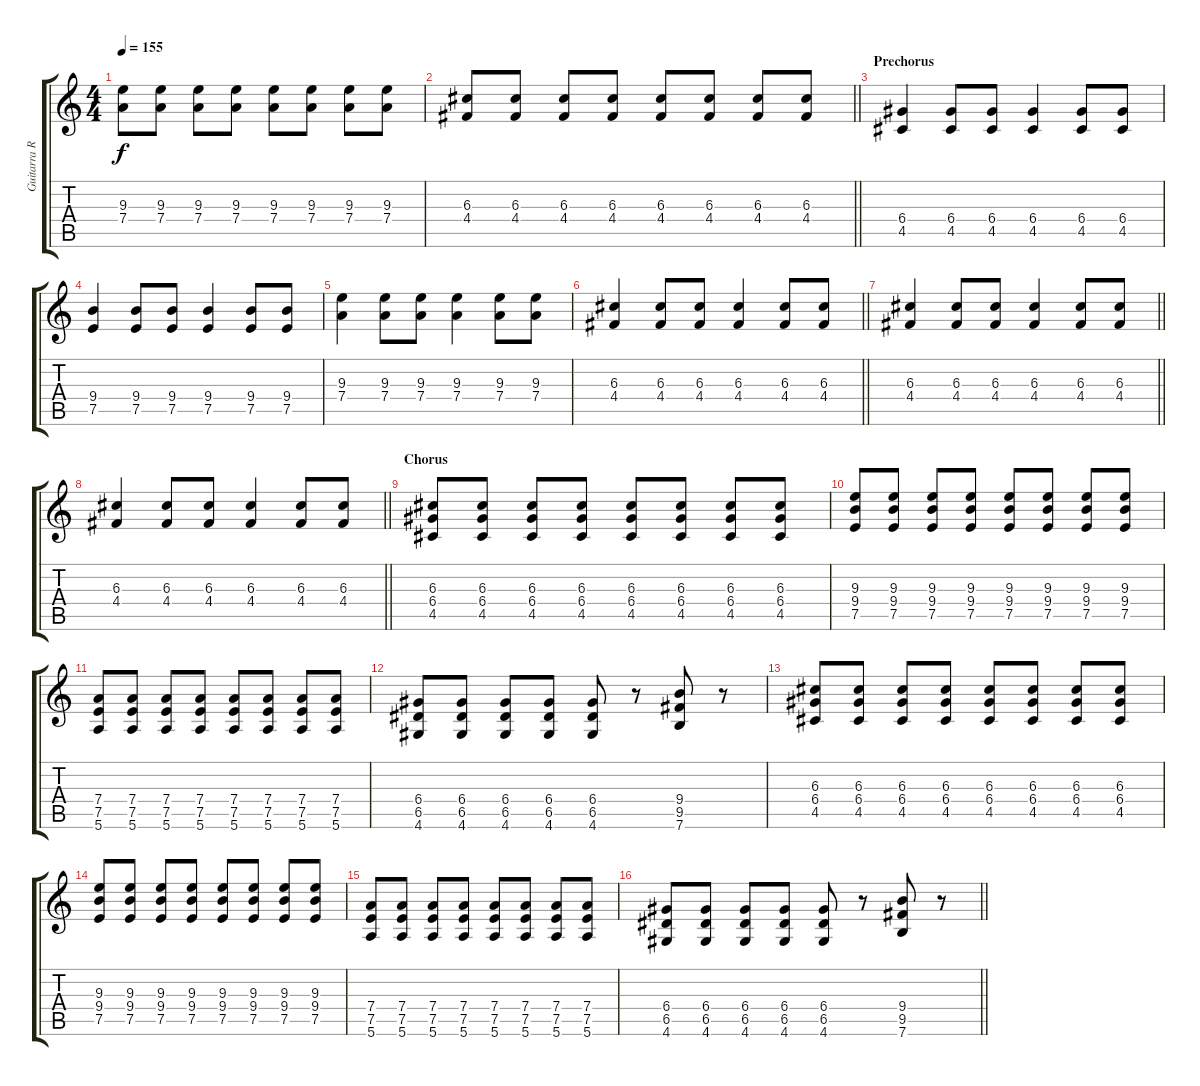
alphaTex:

\track ("Guitarra Rítimica (David)" "Guitarra R") {instrument distortionguitar}
\staff {score tabs}
\tuning (E4 B3 G3 D3 A2 E2) {hide}
\ts (4 4)
\tempo 155
\clef g2
\ks c
(9.3 7.4).8{dy f} (9.3 7.4).8 (9.3 7.4).8 (9.3 7.4).8 (9.3 7.4).8 (9.3 7.4).8 (9.3 7.4).8 (9.3 7.4).8 |
\barLineRight lightlight
(6.3 4.4).8 (6.3 4.4).8 (6.3 4.4).8 (6.3 4.4).8 (6.3 4.4).8 (6.3 4.4).8 (6.3 4.4).8 (6.3 4.4).8 |
\section ("" "Prechorus")
(6.4 4.5).4 (6.4 4.5).8 (6.4 4.5).8 (6.4 4.5).4 (6.4 4.5).8 (6.4 4.5).8 |
(9.4 7.5).4 (9.4 7.5).8 (9.4 7.5).8 (9.4 7.5).4 (9.4 7.5).8 (9.4 7.5).8 |
(9.3 7.4).4 (9.3 7.4).8 (9.3 7.4).8 (9.3 7.4).4 (9.3 7.4).8 (9.3 7.4).8 |
\barLineRight lightlight
(6.3 4.4).4 (6.3 4.4).8 (6.3 4.4).8 (6.3 4.4).4 (6.3 4.4).8 (6.3 4.4).8 |
\barLineRight lightlight
(6.3 4.4).4 (6.3 4.4).8 (6.3 4.4).8 (6.3 4.4).4 (6.3 4.4).8 (6.3 4.4).8 |
\barLineRight lightlight
(6.3 4.4).4 (6.3 4.4).8 (6.3 4.4).8 (6.3 4.4).4 (6.3 4.4).8 (6.3 4.4).8 |
\section ("" "Chorus")
(6.3 6.4 4.5).8 (6.3 6.4 4.5).8 (6.3 6.4 4.5).8 (6.3 6.4 4.5).8 (6.3 6.4 4.5).8 (6.3 6.4 4.5).8 (6.3 6.4 4.5).8 (6.3 6.4 4.5).8 |
(9.3 9.4 7.5).8 (9.3 9.4 7.5).8 (9.3 9.4 7.5).8 (9.3 9.4 7.5).8 (9.3 9.4 7.5).8 (9.3 9.4 7.5).8 (9.3 9.4 7.5).8 (9.3 9.4 7.5).8 |
(7.4 7.5 5.6).8 (7.4 7.5 5.6).8 (7.4 7.5 5.6).8 (7.4 7.5 5.6).8 (7.4 7.5 5.6).8 (7.4 7.5 5.6).8 (7.4 7.5 5.6).8 (7.4 7.5 5.6).8 |
(6.4 6.5 4.6).8 (6.4 6.5 4.6).8 (6.4 6.5 4.6).8 (6.4 6.5 4.6).8 (6.4 6.5 4.6).8 r.8 (9.4 9.5 7.6).8 r.8 |
(6.3 6.4 4.5).8 (6.3 6.4 4.5).8 (6.3 6.4 4.5).8 (6.3 6.4 4.5).8 (6.3 6.4 4.5).8 (6.3 6.4 4.5).8 (6.3 6.4 4.5).8 (6.3 6.4 4.5).8 |
(9.3 9.4 7.5).8 (9.3 9.4 7.5).8 (9.3 9.4 7.5).8 (9.3 9.4 7.5).8 (9.3 9.4 7.5).8 (9.3 9.4 7.5).8 (9.3 9.4 7.5).8 (9.3 9.4 7.5).8 |
(7.4 7.5 5.6).8 (7.4 7.5 5.6).8 (7.4 7.5 5.6).8 (7.4 7.5 5.6).8 (7.4 7.5 5.6).8 (7.4 7.5 5.6).8 (7.4 7.5 5.6).8 (7.4 7.5 5.6).8 |
\barLineRight lightlight
(6.4 6.5 4.6).8 (6.4 6.5 4.6).8 (6.4 6.5 4.6).8 (6.4 6.5 4.6).8 (6.4 6.5 4.6).8 r.8 (9.4 9.5 7.6).8 r.8
